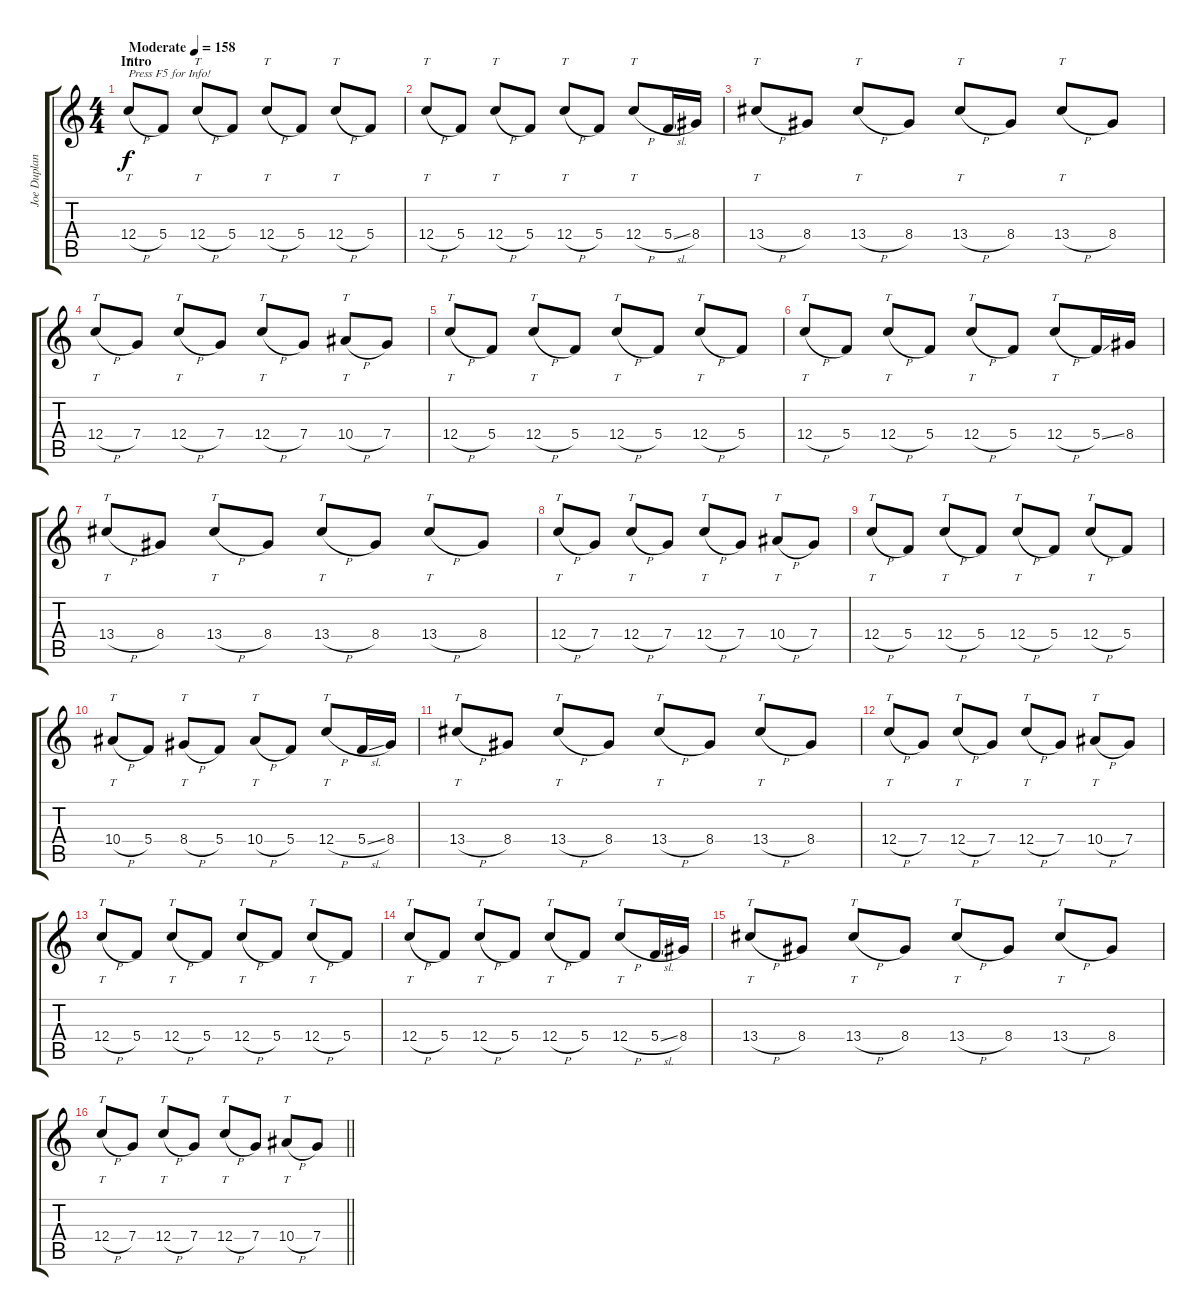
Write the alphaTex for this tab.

\track ("Joe Duplantier" "Joe Duplan") {instrument overdrivenguitar}
\staff {score tabs}
\tuning (D4 A3 F3 C3 G2 C2) {hide}
\ts (4 4)
\section ("" "Intro")
\tempo (158 "Moderate")
\clef g2
\ks c
12.4{h}.8{tt txt "Press F5 for Info!" dy f instrument overdrivenguitar} 5.4.8 12.4{h}.8{tt} 5.4.8 12.4{h}.8{tt} 5.4.8 12.4{h}.8{tt} 5.4.8 |
12.4{h}.8{tt balance 8} 5.4.8 12.4{h}.8{tt} 5.4.8 12.4{h}.8{tt} 5.4.8 12.4{h}.8{tt} 5.4{sl}.16 8.4.16 |
13.4{h}.8{tt} 8.4.8 13.4{h}.8{tt} 8.4.8 13.4{h}.8{tt} 8.4.8 13.4{h}.8{tt} 8.4.8{balance 6} |
12.4{h}.8{tt balance 6} 7.4.8 12.4{h}.8{tt} 7.4.8 12.4{h}.8{tt} 7.4.8 10.4{h}.8{tt} 7.4.8 |
12.4{h}.8{tt} 5.4.8 12.4{h}.8{tt} 5.4.8 12.4{h}.8{tt} 5.4.8 12.4{h}.8{tt} 5.4.8{balance 7} |
12.4{h}.8{tt balance 7} 5.4.8 12.4{h}.8{tt} 5.4.8 12.4{h}.8{tt} 5.4.8 12.4{h}.8{tt} 5.4{ss}.16 8.4.16 |
13.4{h}.8{tt} 8.4.8 13.4{h}.8{tt} 8.4.8 13.4{h}.8{tt} 8.4.8 13.4{h}.8{tt} 8.4.8{balance 11} |
12.4{h}.8{tt balance 11} 7.4.8 12.4{h}.8{tt} 7.4.8 12.4{h}.8{tt} 7.4.8 10.4{h}.8{tt} 7.4.8 |
12.4{h}.8{tt} 5.4.8 12.4{h}.8{tt} 5.4.8 12.4{h}.8{tt} 5.4.8 12.4{h}.8{tt} 5.4.8{balance 8} |
10.4{h}.8{tt balance 8} 5.4.8 8.4{h}.8{tt} 5.4.8 10.4{h}.8{tt} 5.4.8 12.4{h}.8{tt} 5.4{sl}.16 8.4.16 |
13.4{h}.8{tt} 8.4.8 13.4{h}.8{tt} 8.4.8 13.4{h}.8{tt} 8.4.8 13.4{h}.8{tt} 8.4.8{balance 6} |
12.4{h}.8{tt balance 6} 7.4.8 12.4{h}.8{tt} 7.4.8 12.4{h}.8{tt} 7.4.8 10.4{h}.8{tt} 7.4.8 |
12.4{h}.8{tt} 5.4.8 12.4{h}.8{tt} 5.4.8 12.4{h}.8{tt} 5.4.8 12.4{h}.8{tt} 5.4.8 |
12.4{h}.8{tt balance 8} 5.4.8 12.4{h}.8{tt} 5.4.8 12.4{h}.8{tt} 5.4.8 12.4{h}.8{tt} 5.4{sl}.16 8.4.16 |
13.4{h}.8{tt} 8.4.8 13.4{h}.8{tt} 8.4.8 13.4{h}.8{tt} 8.4.8 13.4{h}.8{tt} 8.4.8 |
\barLineRight lightlight
12.4{h}.8{tt} 7.4.8 12.4{h}.8{tt} 7.4.8 12.4{h}.8{tt} 7.4.8 10.4{h}.8{tt} 7.4.8
